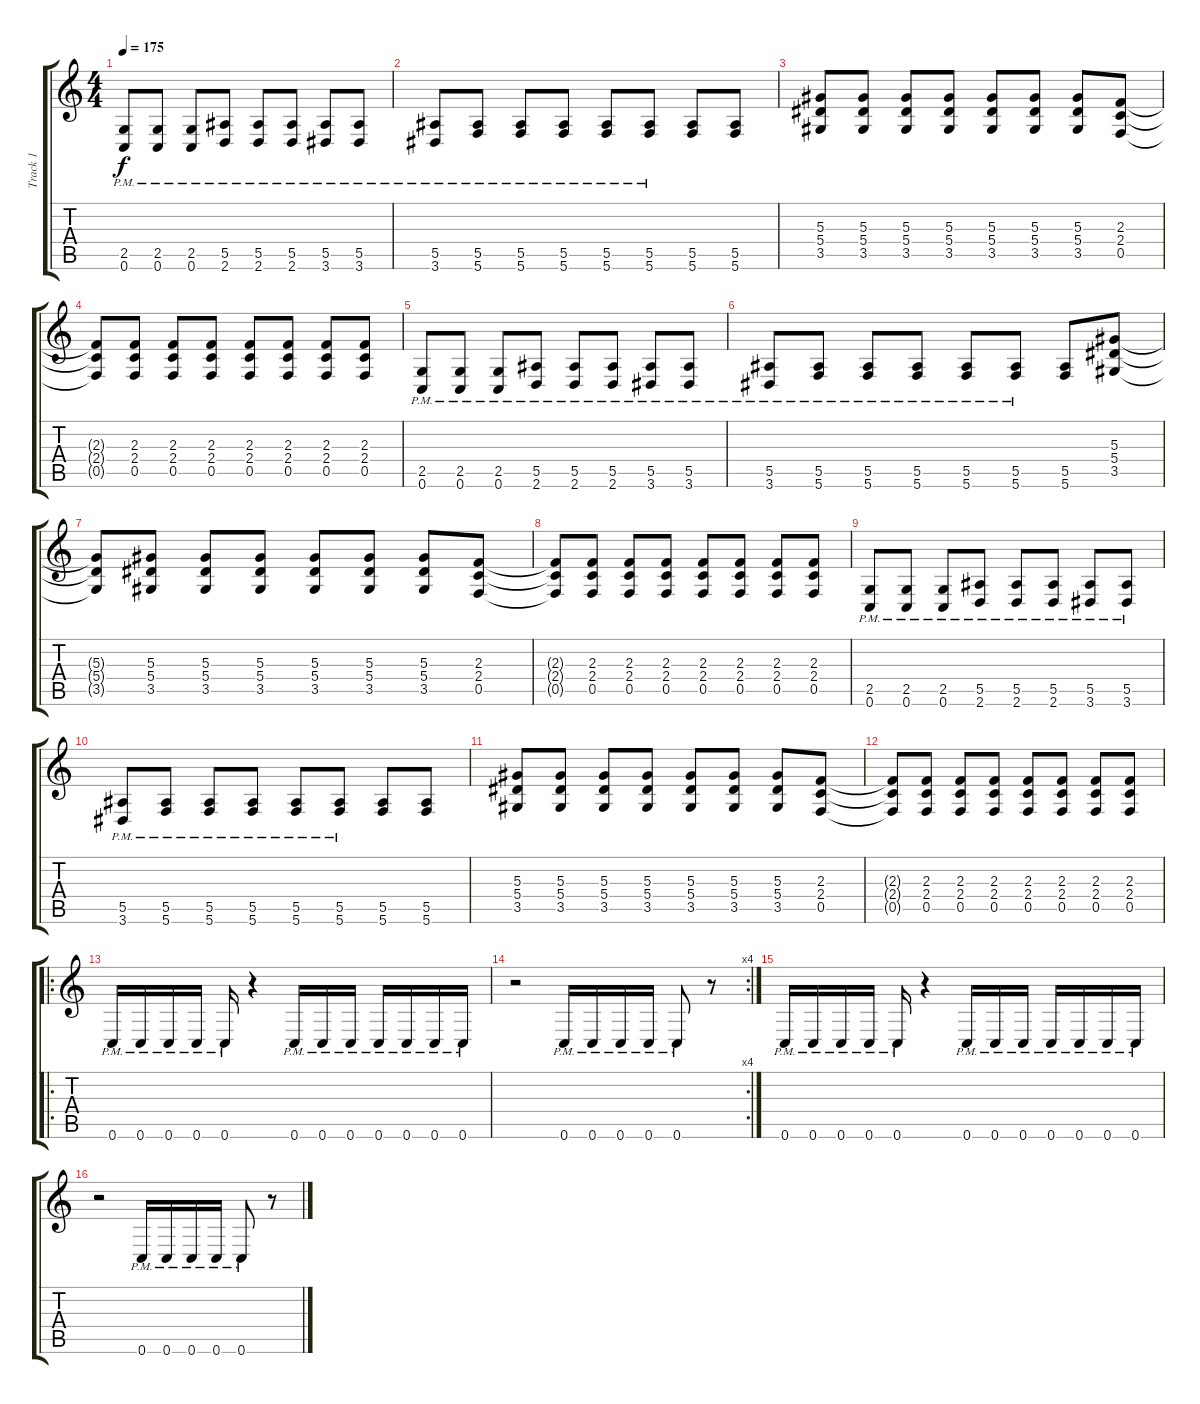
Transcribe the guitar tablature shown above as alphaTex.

\track ("Track 1" "Track 1") {instrument distortionguitar}
\staff {score tabs}
\tuning (C4 G3 Eb3 Bb2 F2 C2) {hide}
\ts (4 4)
\tempo 175
\clef g2
\ks c
(2.5{pm} 0.6{pm}).8{dy f} (2.5{pm} 0.6{pm}).8 (2.5{pm} 0.6{pm}).8 (5.5{pm} 2.6{pm}).8 (5.5{pm} 2.6{pm}).8 (5.5{pm} 2.6{pm}).8 (5.5{pm} 3.6{pm}).8 (5.5{pm} 3.6{pm}).8 |
(5.5{pm} 3.6{pm}).8 (5.5{pm} 5.6{pm}).8 (5.5{pm} 5.6{pm}).8 (5.5{pm} 5.6{pm}).8 (5.5{pm} 5.6{pm}).8 (5.5{pm} 5.6{pm}).8 (5.5 5.6).8 (5.5 5.6).8 |
(5.3 5.4 3.5).8 (5.3 5.4 3.5).8 (5.3 5.4 3.5).8 (5.3 5.4 3.5).8 (5.3 5.4 3.5).8 (5.3 5.4 3.5).8 (5.3 5.4 3.5).8 (2.3 2.4 0.5).8 |
(2.3{t} 2.4{t} 0.5{t}).8 (2.3 2.4 0.5).8 (2.3 2.4 0.5).8 (2.3 2.4 0.5).8 (2.3 2.4 0.5).8 (2.3 2.4 0.5).8 (2.3 2.4 0.5).8 (2.3 2.4 0.5).8 |
(2.5{pm} 0.6{pm}).8 (2.5{pm} 0.6{pm}).8 (2.5{pm} 0.6{pm}).8 (5.5{pm} 2.6{pm}).8 (5.5{pm} 2.6{pm}).8 (5.5{pm} 2.6{pm}).8 (5.5{pm} 3.6{pm}).8 (5.5{pm} 3.6{pm}).8 |
(5.5{pm} 3.6{pm}).8 (5.5{pm} 5.6{pm}).8 (5.5{pm} 5.6{pm}).8 (5.5{pm} 5.6{pm}).8 (5.5{pm} 5.6{pm}).8 (5.5{pm} 5.6{pm}).8 (5.5 5.6).8 (5.3 5.4 3.5).8 |
(5.3{t} 5.4{t} 3.5{t}).8 (5.3 5.4 3.5).8 (5.3 5.4 3.5).8 (5.3 5.4 3.5).8 (5.3 5.4 3.5).8 (5.3 5.4 3.5).8 (5.3 5.4 3.5).8 (2.3 2.4 0.5).8 |
(2.3{t} 2.4{t} 0.5{t}).8 (2.3 2.4 0.5).8 (2.3 2.4 0.5).8 (2.3 2.4 0.5).8 (2.3 2.4 0.5).8 (2.3 2.4 0.5).8 (2.3 2.4 0.5).8 (2.3 2.4 0.5).8 |
(2.5{pm} 0.6{pm}).8 (2.5{pm} 0.6{pm}).8 (2.5{pm} 0.6{pm}).8 (5.5{pm} 2.6{pm}).8 (5.5{pm} 2.6{pm}).8 (5.5{pm} 2.6{pm}).8 (5.5{pm} 3.6{pm}).8 (5.5{pm} 3.6{pm}).8 |
(5.5{pm} 3.6{pm}).8 (5.5{pm} 5.6{pm}).8 (5.5{pm} 5.6{pm}).8 (5.5{pm} 5.6{pm}).8 (5.5{pm} 5.6{pm}).8 (5.5{pm} 5.6{pm}).8 (5.5 5.6).8 (5.5 5.6).8 |
(5.3 5.4 3.5).8 (5.3 5.4 3.5).8 (5.3 5.4 3.5).8 (5.3 5.4 3.5).8 (5.3 5.4 3.5).8 (5.3 5.4 3.5).8 (5.3 5.4 3.5).8 (2.3 2.4 0.5).8 |
(2.3{t} 2.4{t} 0.5{t}).8 (2.3 2.4 0.5).8 (2.3 2.4 0.5).8 (2.3 2.4 0.5).8 (2.3 2.4 0.5).8 (2.3 2.4 0.5).8 (2.3 2.4 0.5).8 (2.3 2.4 0.5).8 |
\ro
0.6{pm}.16 0.6{pm}.16 0.6{pm}.16 0.6{pm}.16 0.6{pm}.16 r.4 0.6{pm}.16 0.6{pm}.16 0.6{pm}.16 0.6{pm}.16 0.6{pm}.16 0.6{pm}.16 0.6{pm}.16 |
\rc 4
r.2 0.6{pm}.16 0.6{pm}.16 0.6{pm}.16 0.6{pm}.16 0.6{pm}.8 r.8 |
0.6{pm}.16 0.6{pm}.16 0.6{pm}.16 0.6{pm}.16 0.6{pm}.16 r.4 0.6{pm}.16 0.6{pm}.16 0.6{pm}.16 0.6{pm}.16 0.6{pm}.16 0.6{pm}.16 0.6{pm}.16 |
r.2 0.6{pm}.16 0.6{pm}.16 0.6{pm}.16 0.6{pm}.16 0.6{pm}.8 r.8
